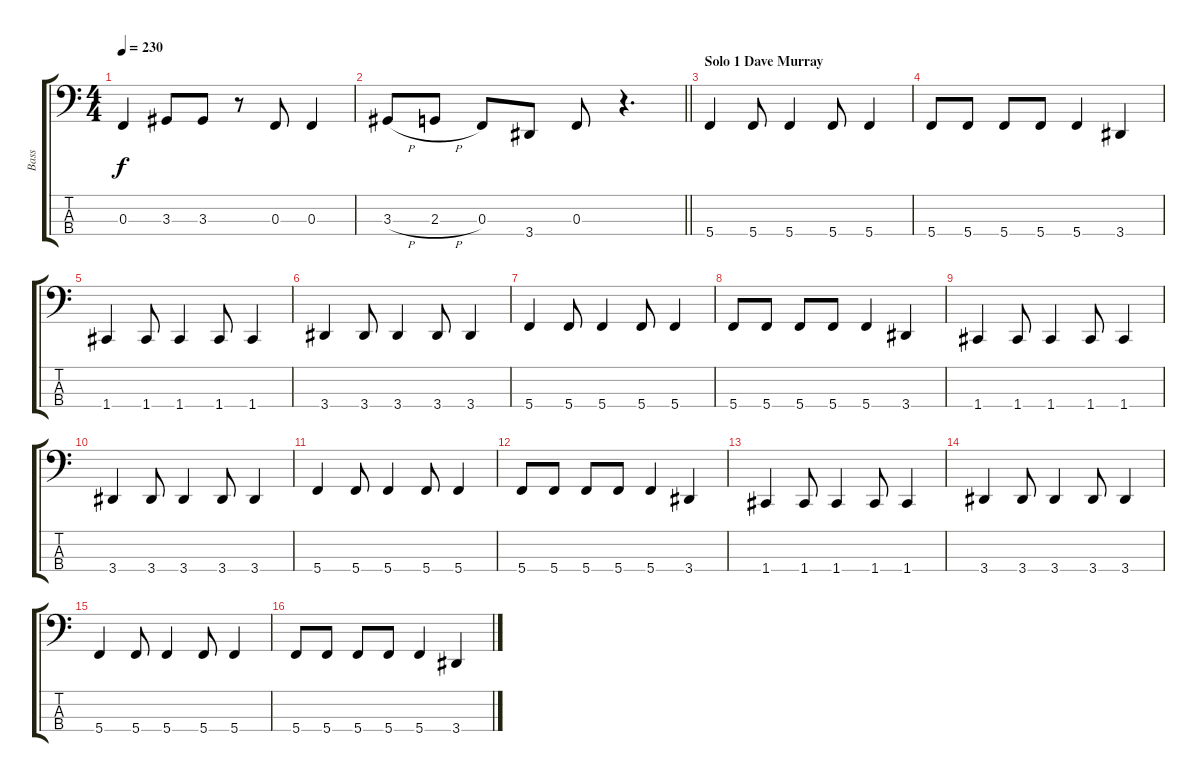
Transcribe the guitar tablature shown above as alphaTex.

\track ("Bass" "Bass") {instrument electricbasspick}
\staff {score tabs}
\tuning (Eb2 Bb1 F1 C1) {hide}
\ts (4 4)
\tempo 230
\clef f4
\ks c
0.3.4{dy f} 3.3.8 3.3.8 r.8 0.3.8 0.3.4 |
\barLineRight lightlight
3.3{h}.8 2.3{h}.8 0.3.8 3.4.8 0.3.8 r.4{d} |
\section ("" "Solo 1 Dave Murray")
5.4.4 5.4.8 5.4.4 5.4.8 5.4.4 |
5.4.8 5.4.8 5.4.8 5.4.8 5.4.4 3.4.4 |
1.4.4 1.4.8 1.4.4 1.4.8 1.4.4 |
3.4.4 3.4.8 3.4.4 3.4.8 3.4.4 |
5.4.4 5.4.8 5.4.4 5.4.8 5.4.4 |
5.4.8 5.4.8 5.4.8 5.4.8 5.4.4 3.4.4 |
1.4.4 1.4.8 1.4.4 1.4.8 1.4.4 |
3.4.4 3.4.8 3.4.4 3.4.8 3.4.4 |
5.4.4 5.4.8 5.4.4 5.4.8 5.4.4 |
5.4.8 5.4.8 5.4.8 5.4.8 5.4.4 3.4.4 |
1.4.4 1.4.8 1.4.4 1.4.8 1.4.4 |
3.4.4 3.4.8 3.4.4 3.4.8 3.4.4 |
5.4.4 5.4.8 5.4.4 5.4.8 5.4.4 |
5.4.8 5.4.8 5.4.8 5.4.8 5.4.4 3.4.4
